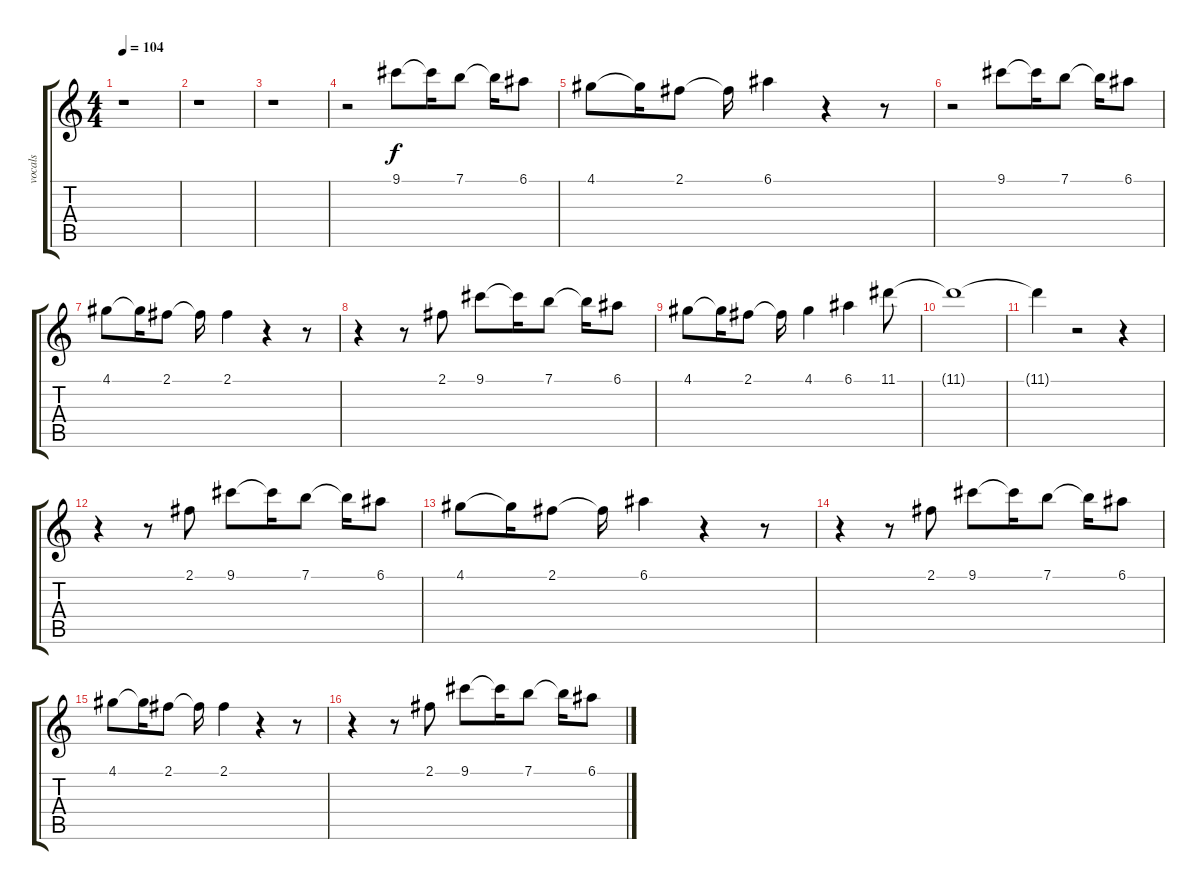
\track ("vocals" "vocals") {instrument overdrivenguitar}
\staff {score tabs}
\tuning (E4 B3 G3 D3 A2 E2) {hide}
\ts (4 4)
\tempo 104
\clef g2
\ks c
r.1{dy f} |
r.1 |
r.1 |
r.2 9.1.8 9.1{t}.16 7.1.8 7.1{t}.16 6.1.8 |
4.1.8 4.1{t}.16 2.1.8 2.1{t}.16 6.1.4 r.4 r.8 |
r.2 9.1.8 9.1{t}.16 7.1.8 7.1{t}.16 6.1.8 |
4.1.8 4.1{t}.16 2.1.8 2.1{t}.16 2.1.4 r.4 r.8 |
r.4 r.8 2.1.8 9.1.8 9.1{t}.16 7.1.8 7.1{t}.16 6.1.8 |
4.1.8 4.1{t}.16 2.1.8 2.1{t}.16 4.1.4 6.1.4 11.1.8 |
11.1{t}.1 |
11.1{t}.4 r.2 r.4 |
r.4 r.8 2.1.8 9.1.8 9.1{t}.16 7.1.8 7.1{t}.16 6.1.8 |
4.1.8 4.1{t}.16 2.1.8 2.1{t}.16 6.1.4 r.4 r.8 |
r.4 r.8 2.1.8 9.1.8 9.1{t}.16 7.1.8 7.1{t}.16 6.1.8 |
4.1.8 4.1{t}.16 2.1.8 2.1{t}.16 2.1.4 r.4 r.8 |
r.4 r.8 2.1.8 9.1.8 9.1{t}.16 7.1.8 7.1{t}.16 6.1.8
